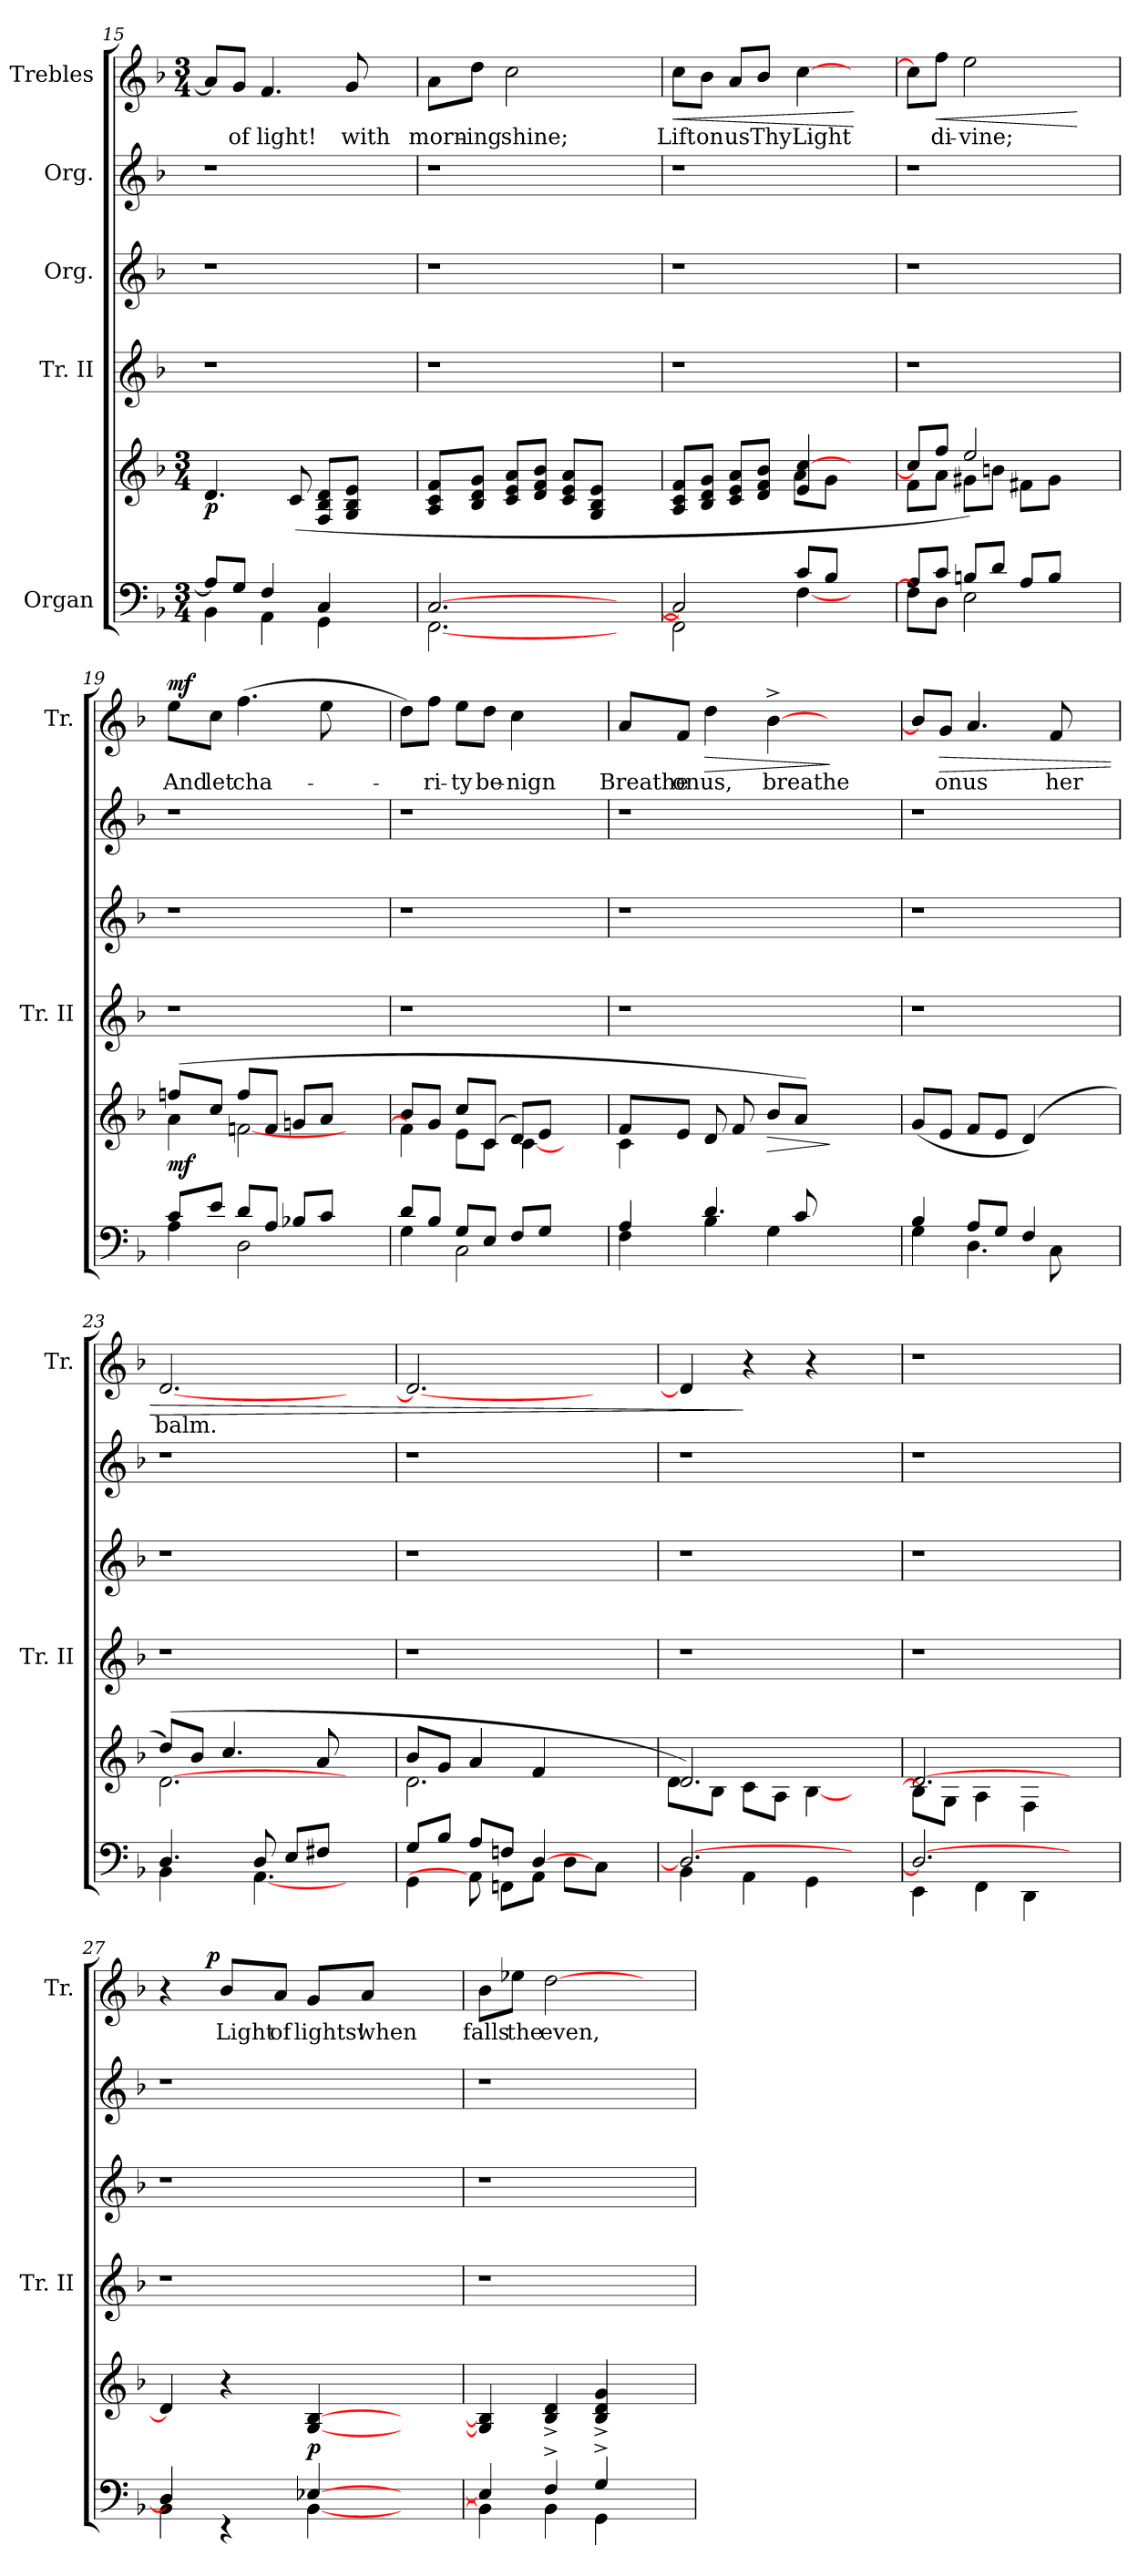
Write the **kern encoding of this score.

**kern	**kern	**dynam	**kern	**kern	**kern	**kern	**text	**dynam
*part5	*part5	*part5	*part4	*part3	*part2	*part1	*part1	*part1
*staff6	*staff5	*staff5/6	*staff4	*staff3	*staff2	*staff1	*staff1	*staff1
*I"Organ	*	*	*I"Tr. II	*I"Org.	*I"Org.	*I"Trebles	*	*
*	*	*	*I'Tr. II	*	*	*I'Tr.	*	*
*clefF4	*clefG2	*	*clefG2	*clefG2	*clefG2	*clefG2	*	*
*k[b-]	*k[b-]	*	*k[b-]	*k[b-]	*k[b-]	*k[b-]	*	*
*F:	*F:	*	*F:	*F:	*F:	*F:	*	*
*M3/4	*M3/4	*	*	*	*	*M3/4	*	*
=15	=15	=15	=15	=15	=15	=15	=15	=15
*^	*	*	*	*	*	*	*	*
!	!	!	!LO:DY:b	!	!	!	!	!	!
8A/L]	4BB-\	4.d/	p	1r	1r	1r	8a/L]	.	.
!	!	!	!	!	!	!	!	!LO:LY:b	!
8G/J	.	.	.	.	.	.	8g/J	of	.
!	!	!	!	!	!	!	!	!LO:LY:b	!
4F/	4AA\	.	.	.	.	.	4.f/	light!	.
.	.	(8c/	.	.	.	.	.	.	.
4C/	4GG\	8F/ 8B-/ 8d/L	.	.	.	.	.	.	.
!	!	!	!	!	!	!	!	!LO:LY:b	!
.	.	8G/ 8B-/ 8e/J	.	.	.	.	8g/	with	.
4ryy	4ryy	4ryy	.	.	.	.	4ryy	.	.
=16	=16	=16	=16	=16	=16	=16	=16	=16	=16
!	!	!	!	!	!	!	!	!LO:LY:b	!
[>2.C/	[<2.FF\	8A/ 8c/ 8f/L	.	1r	1r	1r	8a\L	morn-	.
!	!	!	!	!	!	!	!	!LO:LY:b:rj	!
.	.	8B-/ 8d/ 8g/J	.	.	.	.	8dd\J	-ing	.
!	!	!	!	!	!	!	!	!LO:LY:b	!
.	.	8c/ 8e/ 8a/L	.	.	.	.	2cc\	shine;	.
.	.	8d/ 8f/ 8b-/J	.	.	.	.	.	.	.
.	.	8c/ 8e/ 8a/L	.	.	.	.	.	.	.
.	.	8G/ 8B-/ 8e/J	.	.	.	.	.	.	.
4ryy	4ryy	4ryy	.	.	.	.	4ryy	.	.
=17	=17	=17	=17	=17	=17	=17	=17	=17	=17
*	*	*^	*	*	*	*	*	*	*
!	!	!	!	!	!	!	!	!	!LO:LY:b	!LO:HP:b
2C/]	2FF\]	8A/ 8c/ 8f/L	2ryy	.	1r	1r	1r	8cc\L	Lift	<
!	!	!	!	!	!	!	!	!	!LO:LY:b	!
.	.	8B-/ 8d/ 8g/J	.	.	.	.	.	8b-\J	on	.
!	!	!	!	!	!	!	!	!	!LO:LY:b	!
.	.	8c/ 8e/ 8a/L	.	.	.	.	.	8a/L	us	.
!	!	!	!	!	!	!	!	!	!LO:LY:b	!
.	.	8d/ 8f/ 8b-/J	.	.	.	.	.	8b-/J	Thy	.
!	!	!	!	!	!	!	!	!	!LO:LY:b	!
8c/L	[<4F\	4e/ [<4cc/	8a\L	.	.	.	.	[<4cc\	Light	.
8B-/J	.	.	8g\J	.	.	.	.	.	.	.
4ryy	4ryy	4ryy	4ryy	.	.	.	.	4ryy	.	[
!!LO:LB:g=z
=18	=18	=18	=18	=18	=18	=18	=18	=18	=18	=18
8A/L	8F\L]	8cc/L]	8f\L	.	1r	1r	1r	8cc\L]	.	.
!	!	!	!	!	!	!	!	!	!LO:LY:b	!LO:HP:b
8c/J	8D\J	8ff/J	8a\J	.	.	.	.	8ff\J	di-	<
!	!	!	!	!	!	!	!	!	!LO:LY:b	!
8Bn/L	2E\	2ee/)	8g#X\L	.	.	.	.	2ee\	-vine;	.
8d/J	.	.	8bn\J	.	.	.	.	.	.	.
8A/L	.	.	8f#X\L	.	.	.	.	.	.	.
8B/J	.	.	8g#\J	.	.	.	.	.	.	.
4ryy	4ryy	4ryy	4ryy	.	.	.	.	4ryy	.	[
=19	=19	=19	=19	=19	=19	=19	=19	=19	=19	=19
!	!	!	!	!LO:DY:b	!	!	!	!	!LO:LY:b	!LO:DY:a
8c/L	4A\	(>8ffn/L	4a\	mf	1r	1r	1r	8ee\L	And	mf
!	!	!	!	!	!	!	!	!	!LO:LY:b	!
8e/J	.	8cc/J	.	.	.	.	.	8cc\J	let	.
!	!	!	!	!	!	!	!	!	!LO:LY:b	!
8d/L	2D\	8ff/L	[<2fn\	.	.	.	.	(>4.ff\	cha-	.
8A/J	.	8f/J	.	.	.	.	.	.	.	.
8B-X/L	.	8gn/L	.	.	.	.	.	.	.	.
8c/J	.	8a/J	.	.	.	.	.	8ee\	.	.
4ryy	4ryy	4ryy	4ryy	.	.	.	.	4ryy	.	.
=20	=20	=20	=20	=20	=20	=20	=20	=20	=20	=20
8d/L	4G\	8b-/L	4f\]	.	1r	1r	1r	8dd\L)	.	.
!	!	!	!	!	!	!	!	!	!LO:LY:b	!
8B-/J	.	8g/J	.	.	.	.	.	8ff\J	-ri-	.
!	!	!	!	!	!	!	!	!	!LO:LY:b	!
8G/L	2C\	8cc/L	8e\L	.	.	.	.	8ee\L	-ty	.
!	!	!	!	!	!	!	!	!	!LO:LY:b	!
8E/J	.	(<8c/J	8c\J	.	.	.	.	8dd\J	be-	.
!	!	!	!	!	!	!	!	!	!LO:LY:b	!
8F/L	.	8d/L)	[<4c\	.	.	.	.	4cc\	-nign	.
8G/J	.	8e/J	.	.	.	.	.	.	.	.
4ryy	4ryy	4ryy	4ryy	.	.	.	.	4ryy	.	.
=21	=21	=21	=21	=21	=21	=21	=21	=21	=21	=21
*	*	*	*^	*	*	*	*	*	*	*
!	!	!	!	!	!	!	!	!	!	!LO:LY:b	!
4F\	4A/	4c\	8f/L	4.ryy	.	1r	1r	1r	8a/L	Breathe	.
!	!	!	!	!	!	!	!	!	!	!LO:LY:b	!
.	.	.	8e/J	.	.	.	.	.	8f/J	on	.
!	!	!	!	!	!	!	!	!	!	!LO:LY:b	!LO:HP:b
4.d/	4B-\	8ryy	8d/	.	.	.	.	.	4dd\	us,	>
.	.	32ryy	8ryy	8f/	.	.	.	.	.	.	.
.	.	2ryy	.	.	.	.	.	.	.	.	.
!	!	!	!	!	!LO:HP:b	!	!	!	!	!LO:LY:b	!
.	4G\	.	8ryy	8b-/L	>	.	.	.	[<4b-^>\	breathe	.
8c/	.	.	32ryy	8a/J)	.	.	.	.	.	.	.
.	.	.	4ryy	.	.	.	.	.	.	.	.
4ryy	4ryy	.	.	16.ryy	]	.	.	.	4ryy	.	]
.	.	.	.	8ryy	.	.	.	.	.	.	.
.	.	16.ryy	16.ryy	.	.	.	.	.	.	.	.
.	.	.	.	32ryy	.	.	.	.	.	.	.
*	*	*v	*v	*v	*	*	*	*	*	*	*
!!LO:LB:g=z
=22	=22	=22	=22	=22	=22	=22	=22	=22	=22
4B-/	4G\	(>8g/L	.	1r	1r	1r	8b-/L]	.	.
!	!	!	!	!	!	!	!	!LO:LY:b	!LO:HP:b
.	.	8e/J	.	.	.	.	8g/J	on	>
!	!	!	!	!	!	!	!	!LO:LY:b	!
8A/L	4.D\	8f/L	.	.	.	.	4.a/	us	.
8G/J	.	8e/J	.	.	.	.	.	.	.
4F/	.	(<4d/)	.	.	.	.	.	.	.
!	!	!	!	!	!	!	!	!LO:LY:b	!
.	8C\	.	.	.	.	.	8f/	her	.
4ryy	4ryy	4ryy	.	.	.	.	4ryy	.	.
=23	=23	=23	=23	=23	=23	=23	=23	=23	=23
*	*^	*^	*	*	*	*	*	*	*
!	!	!	!	!	!	!	!	!	!	!LO:LY:b	!
4BB-\	4.D/	4.ryy	[<2.d\)	(>8dd/L	.	1r	1r	1r	[<2.d/	balm.	.
.	.	.	.	8b-/J	.	.	.	.	.	.	.
4ryy	.	.	.	4.cc/	.	.	.	.	.	.	.
.	[4.AA\	8D/	.	.	.	.	.	.	.	.	.
2ryy	.	8E/L	.	.	.	.	.	.	.	.	.
.	.	8F#X/J	.	8a/	.	.	.	.	.	.	.
.	4ryy	4ryy	4ryy	4ryy	.	.	.	.	4ryy	.	.
*	*v	*v	*	*	*	*	*	*	*	*	*
=24	=24	=24	=24	=24	=24	=24	=24	=24	=24	=24
8G/L	4GG\	8b-/L	2.d\	.	1r	1r	1r	2.d/_	.	.
8B-/J	.	8g/J	.	.	.	.	.	.	.	.
8A/L	8AA\]	4a/	.	.	.	.	.	.	.	.
8Fn/J	8FFn\L	.	.	.	.	.	.	.	.	.
[>4D/	8AA\J	4f/	.	.	.	.	.	.	.	.
.	8D\L	.	.	.	.	.	.	.	.	.
8ryy	8C\J	4ryy	4ryy	.	.	.	.	4ryy	.	.
8ryy	8ryy	.	.	.	.	.	.	.	.	.
=25	=25	=25	=25	=25	=25	=25	=25	=25	=25	=25
2.D/_	4BB-\	2.d/)	8d\L	.	1r	1r	1r	4d/]	.	.
.	.	.	8B-\J	.	.	.	.	.	.	.
.	4AA\	.	8c\L	.	.	.	.	4r	.	]
.	.	.	8A\J	.	.	.	.	.	.	.
.	4GG\	.	[<4B-\	.	.	.	.	4r	.	.
4ryy	4ryy	4ryy	4ryy	.	.	.	.	4ryy	.	.
=26	=26	=26	=26	=26	=26	=26	=26	=26	=26	=26
!	!	!	!	!	!	!	!	!LO:N:vis=1	!	!
2.D/_	4EE\	[<2.d/	8B-\L]	.	1r	1r	1r	2.r	.	.
.	.	.	8G\J	.	.	.	.	.	.	.
.	4FF\	.	4A\	.	.	.	.	.	.	.
.	4DD\	.	4F\	.	.	.	.	.	.	.
4ryy	4ryy	4ryy	4ryy	.	.	.	.	4ryy	.	.
*	*	*v	*v	*	*	*	*	*	*	*
!!LO:LB:g=z
=27	=27	=27	=27	=27	=27	=27	=27	=27	=27
*	*	*	*	*	*	*	*^	*	*
4D/]	4BB-\	4d/]	.	1r	1r	1r	4r	8..ryy	.	.
!	!	!	!	!	!	!	!	!	!	!LO:DY:a
.	.	.	.	.	.	.	.	2ryy	.	p
!	!	!	!	!	!	!	!	!	!LO:LY:b	!
4ryy	4rEE	4r	.	.	.	.	8b-/L	.	Light	.
!	!	!	!	!	!	!	!	!	!LO:LY:b	!
.	.	.	.	.	.	.	8a/J	.	of	.
!	!	!	!LO:DY:a=2	!	!	!	!	!	!LO:LY:b	!
[>4E-X/	[<4BB-\	[<4G/ [>4B-/	p	.	.	.	8g/L	.	lights!	.
!	!	!	!	!	!	!	!	!	!LO:LY:b	!
.	.	.	.	.	.	.	8a/J	.	when	.
.	.	.	.	.	.	.	.	4ryy	.	.
4ryy	4ryy	4ryy	.	.	.	.	4ryy	.	.	.
.	.	.	.	.	.	.	.	32ryy	.	.
=28	=28	=28	=28	=28	=28	=28	=28	=28	=28	=28
!	!	!	!	!	!	!	!	!	!LO:LY:b	!
*	*	*	*	*	*	*	*v	*v	*	*
4E-/]	4BB-\]	4G/] 4B-/]	.	1r	1r	1r	8b-\L	falls	.
!	!	!	!	!	!	!	!	!LO:LY:b	!
.	.	.	.	.	.	.	8ee-X\J	the	.
!	!	!	!	!	!	!	!	!LO:LY:b	!
4F^>/	4BB-\	4B-/^< 4d/^<	.	.	.	.	[>2dd\	even,	.
4G^>/	4GG\	4B-/^< 4d/^< 4g/^<	.	.	.	.	.	.	.
4ryy	4ryy	4ryy	.	.	.	.	4ryy	.	.
*v	*v	*	*	*	*	*	*	*	*
=	=	=	=	=	=	=	=	=
*-	*-	*-	*-	*-	*-	*-	*-	*-
